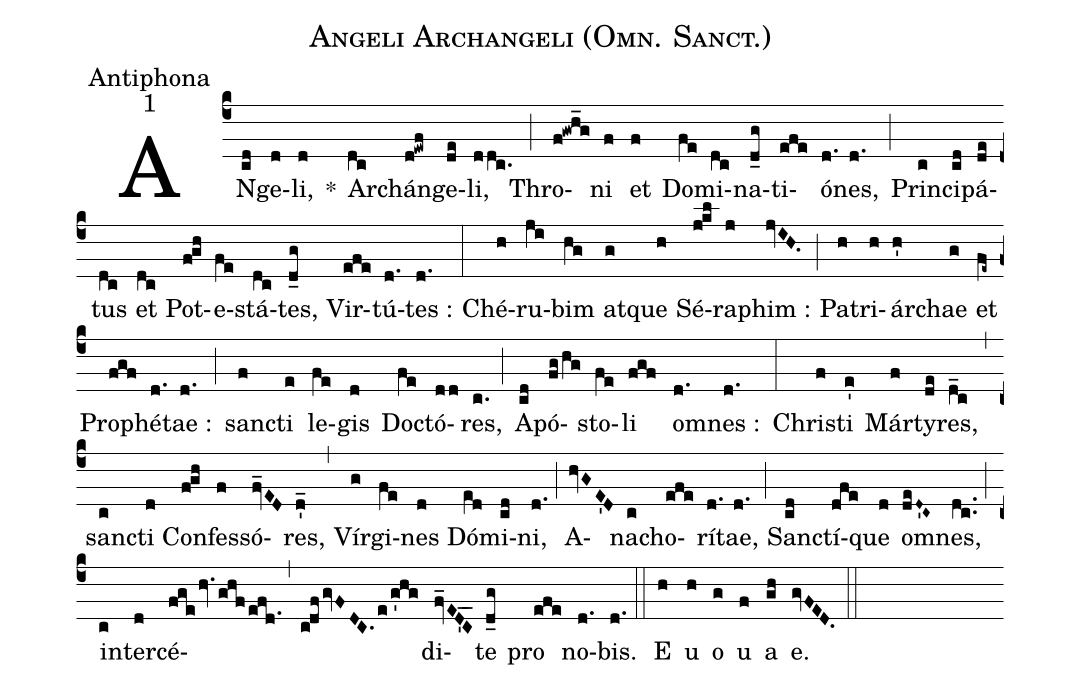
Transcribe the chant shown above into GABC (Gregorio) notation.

name:Angeli Archangeli (Omn. Sanct.);
office-part:Antiphona;
mode:1;
%%
(c4) AN(cd)ge(d)li,(d) *() Ar(dc)chán(d!ewf)ge(de)li,(ddc.) (;) Thro(f!gwh_g)ni(f) et(f) Do(fe)mi(dc)na(d_g)ti(efe)ó(d.)nes,(d.) (;) Prin(c)ci(cd)pá(de)tus(dc) et(dc) Pot(fgh)e(fe)stá(dc)tes,(d_g) Vir(efe)tú(d.)tes :(d.) (:) Ché(h)ru(ji)bim(hg) at(g)que(h) Sé(jkl)ra(j)phim :(jvIH.) (;) Pa(h)tri(h)ár(h')chae(g) et(fe~) Pro(fgf)phé(d.)tae :(d.) (;) san(f)cti(e) le(fe)gis(d) Do(fe)ctó(dd)res,(c.) (;) A(cd)pó(fg/hg)sto(fe)li(fgf) o(d.)mnes :(d.) (:) Chri(f)sti(e') Már(f)ty(de)res,(d_c) (,) san(c)cti(d) Con(fgh)fes(f)só(fv_ED)res,(d'_) (,) Vír(g)gi(fe)nes(d) Dó(e[ll:1]d)mi(cd)ni,(d.) (;) A(hvGE'D)na(c)cho(efe)rí(d.)tae,(d.) (;) San(cd)ctí(dfe)que(d) o(deD~'C~)mnes,(dc..) (;) in(c)ter(d)cé(fgehv.ghfefd.1)(,)(cdfgvFDC.e/g'hg)di(fv_ED'_5C_)te(d_g) pro(efe) no(d.)bis.(d.) (::) <eu>E(h) u(h) o(g) u(f) a(gh) e.</eu>(gvFED.) (::)
